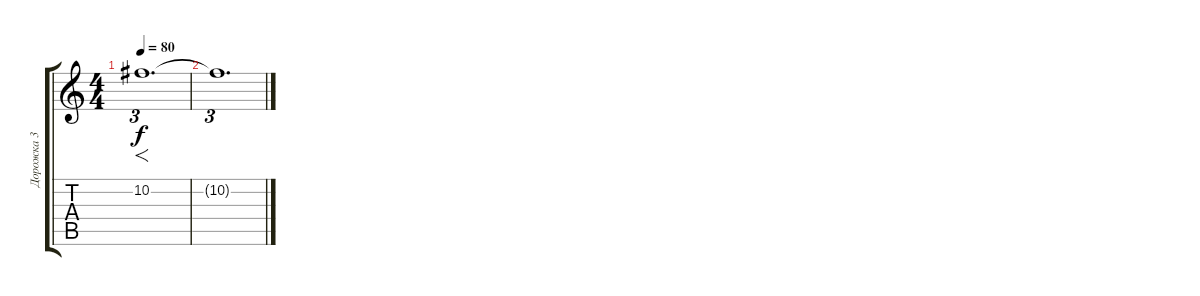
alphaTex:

\track ("Дорожка 3" "Дорожка 3") {instrument electricguitarclean}
\staff {score tabs}
\tuning (Db4 Ab3 E3 B2 Gb2 Db2) {hide}
\ts (4 4)
\tempo 80
\clef g2
\ks c
10.2.1{f d tu (3 2) dy f} |
10.2{t}.1{d tu (3 2)}
